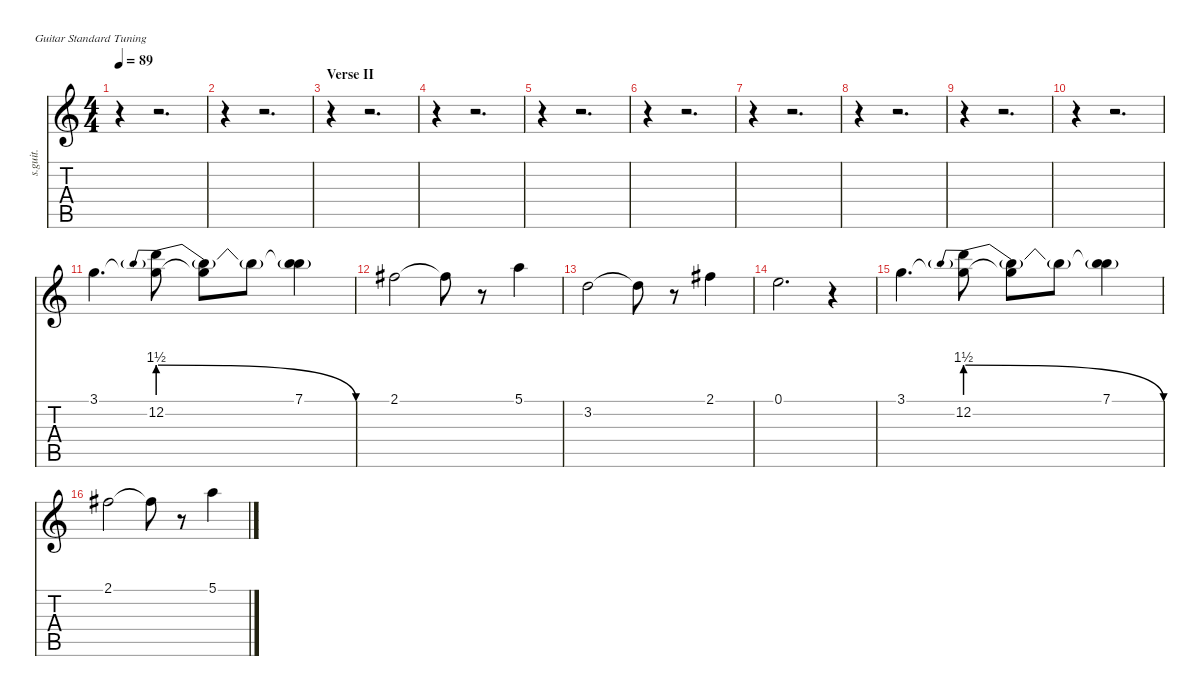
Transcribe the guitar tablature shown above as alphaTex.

\defaultSystemsLayout 4
\hideDynamics
\bracketExtendMode nobrackets
\track ("John Frusciante - Backing Vocals" "s.guit.") {instrument choiraahs}
\staff {score tabs}
\tuning (E4 B3 G3 D3 A2 E2)
\displaytranspose 12
\ts (4 4)
\tempo 89
\clef g2
\ks c
r.4{dy f} r.2{d} |
r.4 r.2{d} |
\section ("" "Verse II")
r.4 r.2{d} |
r.4 r.2{d} |
r.4 r.2{d} |
r.4 r.2{d} |
r.4 r.2{d} |
r.4 r.2{d} |
r.4 r.2{d} |
r.4 r.2{d} |
3.1.4{d lyrics (0 "") lyrics (1 "") lyrics (2 "") lyrics (3 "") lyrics (4 "")} (12.2{be (prebendrelease 0 6 30 0)} 3.1{t}).8{lyrics (0 "") lyrics (1 "") lyrics (2 "") lyrics (3 "") lyrics (4 "")} (3.1{t} 12.2{t}).8{lyrics (0 "") lyrics (1 "") lyrics (2 "") lyrics (3 "") lyrics (4 "")} 12.2{t}.8{lyrics (0 "") lyrics (1 "") lyrics (2 "") lyrics (3 "") lyrics (4 "")} (7.1 12.2{t}).4{lyrics (0 "") lyrics (1 "") lyrics (2 "") lyrics (3 "") lyrics (4 "")} |
2.1{acc #}.2{lyrics (0 "") lyrics (1 "") lyrics (2 "") lyrics (3 "") lyrics (4 "")} 2.1{t acc #}.8{lyrics (0 "") lyrics (1 "") lyrics (2 "") lyrics (3 "") lyrics (4 "")} r.8 5.1.4{lyrics (0 "") lyrics (1 "") lyrics (2 "") lyrics (3 "") lyrics (4 "")} |
3.2.2{lyrics (0 "") lyrics (1 "") lyrics (2 "") lyrics (3 "") lyrics (4 "")} 3.2{t}.8{lyrics (0 "") lyrics (1 "") lyrics (2 "") lyrics (3 "") lyrics (4 "")} r.8 2.1{acc #}.4{lyrics (0 "") lyrics (1 "") lyrics (2 "") lyrics (3 "") lyrics (4 "")} |
0.1.2{d lyrics (0 "") lyrics (1 "") lyrics (2 "") lyrics (3 "") lyrics (4 "")} r.4 |
3.1.4{d lyrics (0 "") lyrics (1 "") lyrics (2 "") lyrics (3 "") lyrics (4 "")} (12.2{be (prebendrelease 0 6 30 0)} 3.1{t}).8{lyrics (0 "") lyrics (1 "") lyrics (2 "") lyrics (3 "") lyrics (4 "")} (3.1{t} 12.2{t}).8{lyrics (0 "") lyrics (1 "") lyrics (2 "") lyrics (3 "") lyrics (4 "")} 12.2{t}.8{lyrics (0 "") lyrics (1 "") lyrics (2 "") lyrics (3 "") lyrics (4 "")} (7.1 12.2{t}).4{lyrics (0 "") lyrics (1 "") lyrics (2 "") lyrics (3 "") lyrics (4 "")} |
2.1{acc #}.2{lyrics (0 "") lyrics (1 "") lyrics (2 "") lyrics (3 "") lyrics (4 "")} 2.1{t acc #}.8{lyrics (0 "") lyrics (1 "") lyrics (2 "") lyrics (3 "") lyrics (4 "")} r.8 5.1.4{lyrics (0 "") lyrics (1 "") lyrics (2 "") lyrics (3 "") lyrics (4 "")}
